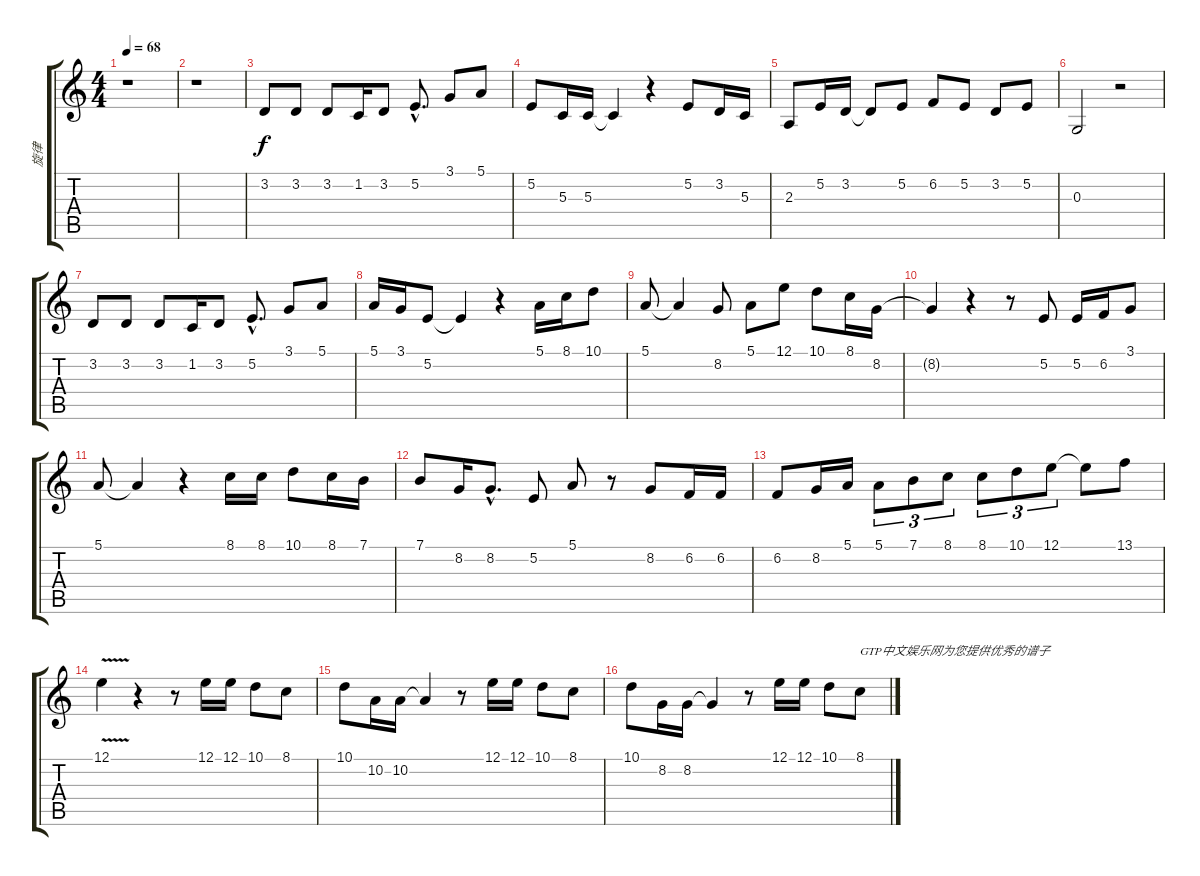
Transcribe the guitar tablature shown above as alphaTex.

\track ("旋律" "旋律") {instrument fx1rain}
\staff {score tabs}
\tuning (E4 B3 G3 D3 A2 E2) {hide}
\ts (4 4)
\tempo 68
\clef g2
\ks c
r.1{dy f instrument fx1rain} |
r.1 |
3.2.8 3.2.8 3.2.8 1.2.16 3.2.8 5.2{hac}.8{d} 3.1.8 5.1.8 |
5.2.8 5.3.16 5.3.16 5.3{t}.4 r.4 5.2.8 3.2.16 5.3.16 |
2.3.8 5.2.16 3.2.16 3.2{t}.8 5.2.8 6.2.8 5.2.8 3.2.8 5.2.8 |
0.3.2 r.2 |
3.2.8 3.2.8 3.2.8 1.2.16 3.2.8 5.2{hac}.8{d} 3.1.8 5.1.8 |
5.1.16 3.1.16 5.2.8 5.2{t}.4 r.4 5.1.16 8.1.16 10.1.8 |
5.1.8 5.1{t}.4 8.2.8 5.1.8 12.1.8 10.1.8 8.1.16 8.2.16 |
8.2{t}.4 r.4 r.8 5.2.8 5.2.16 6.2.16 3.1.8 |
5.1.8 5.1{t}.4 r.4 8.1.16 8.1.16 10.1.8 8.1.16 7.1.16 |
7.1.8 8.2.16 8.2{hac}.8{d} 5.2.8 5.1.8 r.8 8.2.8 6.2.16 6.2.16 |
6.2.8 8.2.16 5.1.16 5.1.8{tu (3 2)} 7.1.8{tu (3 2)} 8.1.8{tu (3 2)} 8.1.8{tu (3 2)} 10.1.8{tu (3 2)} 12.1.8{tu (3 2)} 12.1{t}.8 13.1.8 |
12.1{v}.4 r.4 r.8 12.1.16 12.1.16 10.1.8 8.1.8 |
10.1.8 10.2.16 10.2.16 10.2{t}.4 r.8 12.1.16 12.1.16 10.1.8 8.1.8 |
10.1.8 8.2.16 8.2.16 8.2{t}.4 r.8 12.1.16 12.1.16 10.1.8 8.1.8{txt "GTP中文娱乐网为您提供优秀的谱子"}
